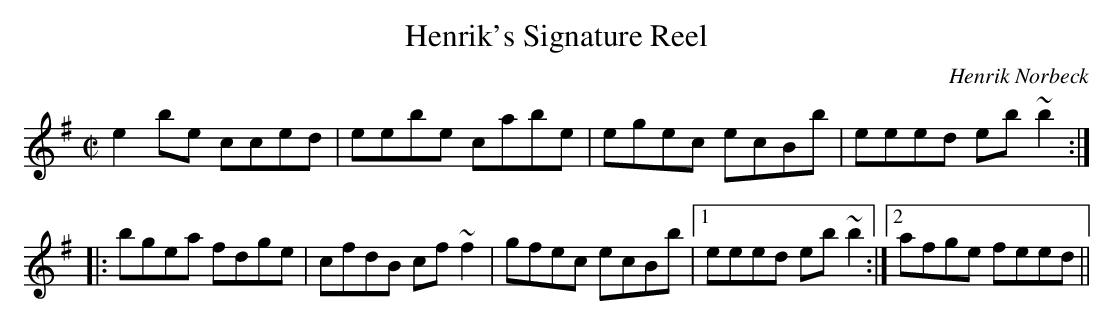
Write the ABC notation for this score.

X:1
T:Henrik's Signature Reel
C:Henrik Norbeck
M:C|
K:Em
e2be cced|eebe cabe|egec ecBb|eeed eb~b2:|
|:bgea fdge|cfdB cf~f2|gfec ecBb|1 eeed eb~b2:|2 afge feed||
